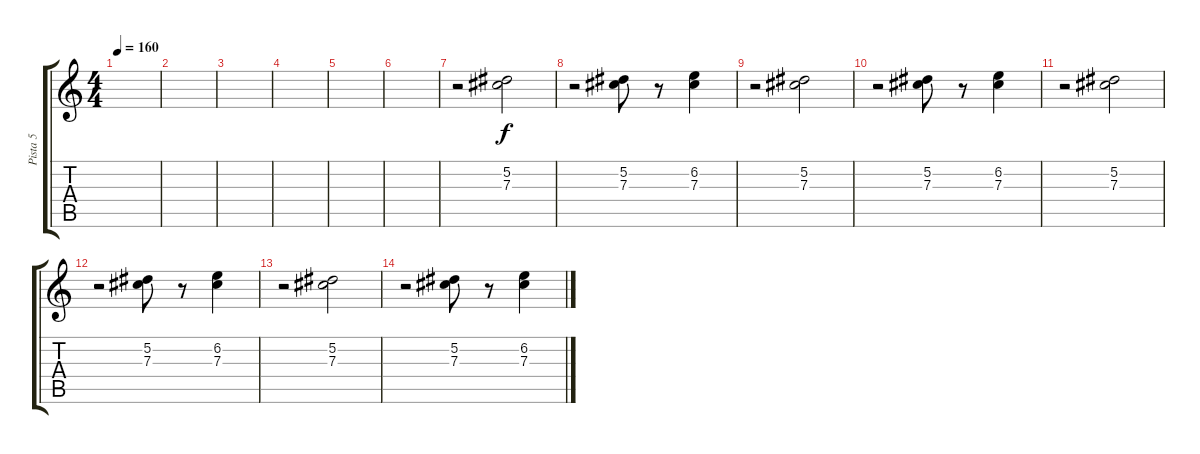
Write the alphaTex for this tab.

\track ("Pista 5" "Pista 5") {instrument distortionguitar}
\staff {score tabs}
\tuning (Eb4 Bb3 Gb3 Db3 Ab2 Db2) {hide}
\ts (4 4)
\tempo 160
\clef g2
\ks c
|
|
|
|
|
|
r.2{balance 8} (5.2 7.3).2 |
r.2 (5.2 7.3).8 r.8 (6.2 7.3).4 |
r.2 (5.2 7.3).2 |
r.2 (5.2 7.3).8 r.8 (6.2 7.3).4 |
r.2 (5.2 7.3).2 |
r.2 (5.2 7.3).8 r.8 (6.2 7.3).4 |
r.2 (5.2 7.3).2 |
r.2 (5.2 7.3).8 r.8 (6.2 7.3).4
